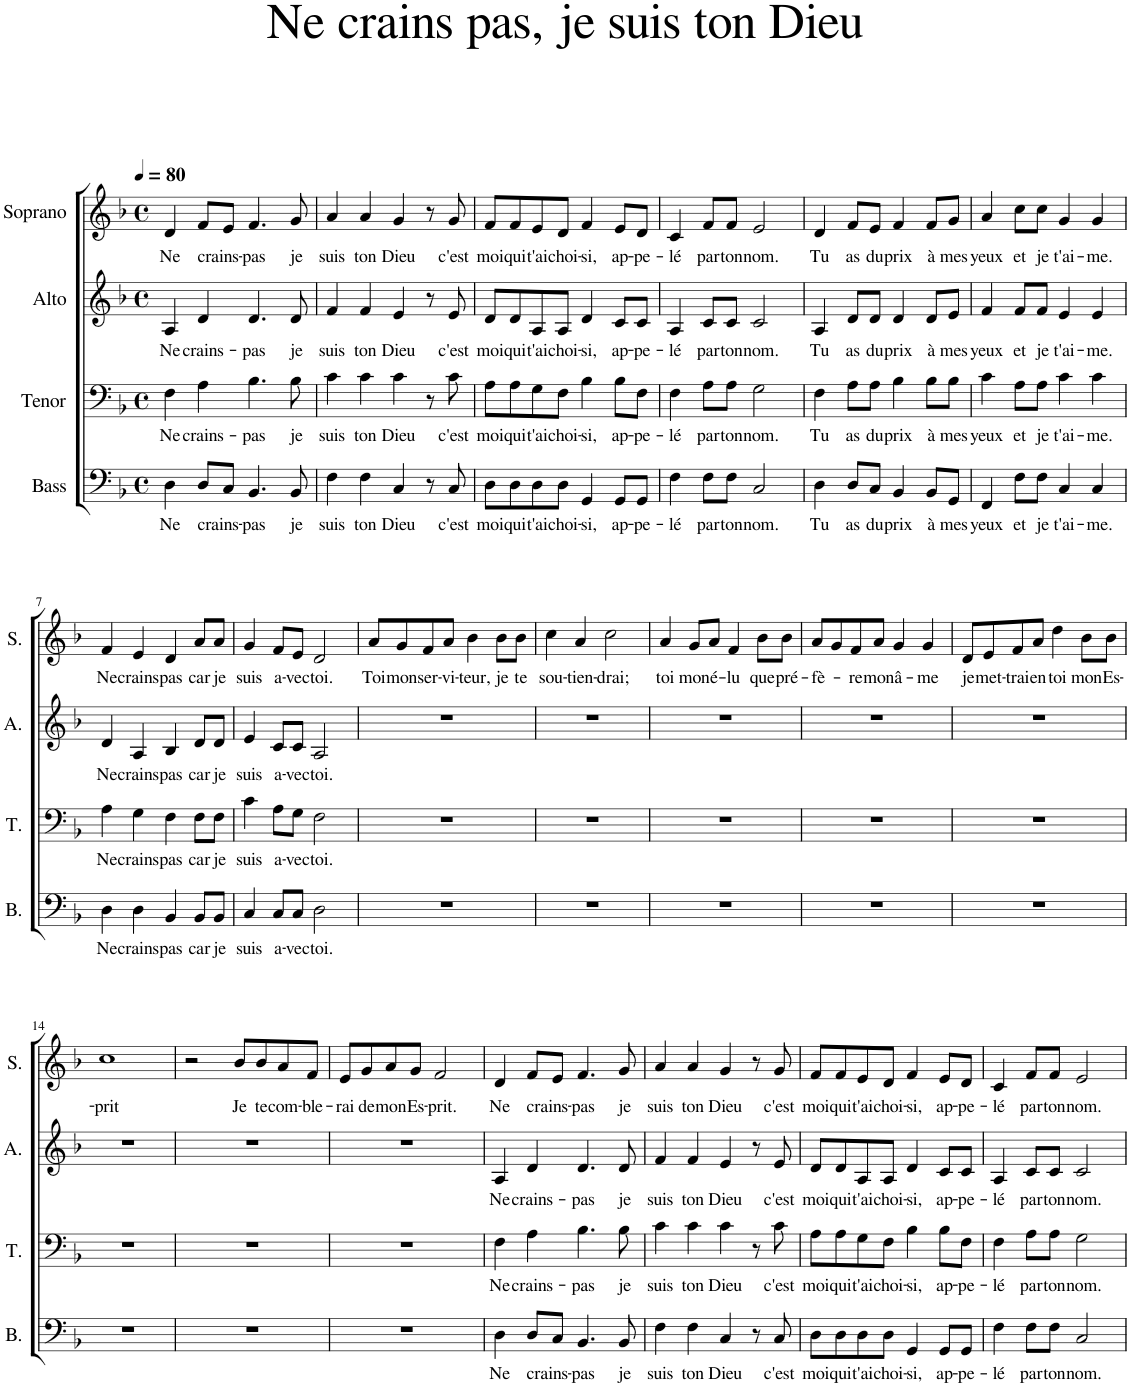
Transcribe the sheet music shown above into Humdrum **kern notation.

**kern	**text	**kern	**text	**kern	**text	**kern	**text
*part4	*part4	*part3	*part3	*part2	*part2	*part1	*part1
*staff4	*staff4	*staff3	*staff3	*staff2	*staff2	*staff1	*staff1
*I"Bass	*	*I"Tenor	*	*I"Alto	*	*I"Soprano	*
*I'B.	*	*I'T.	*	*I'A.	*	*I'S.	*
*clefF4	*	*clefF4	*	*clefG2	*	*clefG2	*
*k[b-]	*	*k[b-]	*	*k[b-]	*	*k[b-]	*
*M4/4	*	*M4/4	*	*M4/4	*	*M4/4	*
*met(c)	*	*met(c)	*	*met(c)	*	*met(c)	*
*MM80	*	*MM80	*	*MM80	*	*MM80	*
=1	=1	=1	=1	=1	=1	=1	=1
!	!LO:LY:b	!	!LO:LY:b	!	!LO:LY:b	!	!LO:LY:b
4D\	Ne	4F\	Ne	4A/	Ne	4d/	Ne
!	!LO:LY:b	!	!LO:LY:b	!	!LO:LY:b	!	!LO:LY:b
8D/L	crains-	4A\	crains-	4d/	crains-	8f/L	crains-
8C/J	.	.	.	.	.	8e/J	.
!	!LO:LY:b	!	!LO:LY:b	!	!LO:LY:b	!	!LO:LY:b
4.BB-/	-pas	4.B-\	-pas	4.d/	-pas	4.f/	-pas
!	!LO:LY:b	!	!LO:LY:b	!	!LO:LY:b	!	!LO:LY:b
8BB-/	je	8B-\	je	8d/	je	8g/	je
=2	=2	=2	=2	=2	=2	=2	=2
!	!LO:LY:b	!	!LO:LY:b	!	!LO:LY:b	!	!LO:LY:b
4F\	suis	4c\	suis	4f/	suis	4a/	suis
!	!LO:LY:b	!	!LO:LY:b	!	!LO:LY:b	!	!LO:LY:b
4F\	ton	4c\	ton	4f/	ton	4a/	ton
!	!LO:LY:b	!	!LO:LY:b	!	!LO:LY:b	!	!LO:LY:b
4C/	Dieu	4c\	Dieu	4e/	Dieu	4g/	Dieu
8r	.	8r	.	8r	.	8r	.
!	!LO:LY:b	!	!LO:LY:b	!	!LO:LY:b	!	!LO:LY:b
8C/	c'est	8c\	c'est	8e/	c'est	8g/	c'est
=3	=3	=3	=3	=3	=3	=3	=3
!	!LO:LY:b	!	!LO:LY:b	!	!LO:LY:b	!	!LO:LY:b
8D\L	moi	8A\L	moi	8d/L	moi	8f/L	moi
!	!LO:LY:b	!	!LO:LY:b	!	!LO:LY:b	!	!LO:LY:b
8D\	qui	8A\	qui	8d/	qui	8f/	qui
!	!LO:LY:b	!	!LO:LY:b	!	!LO:LY:b	!	!LO:LY:b
8D\	t'ai	8G\	t'ai	8A/	t'ai	8e/	t'ai
!	!LO:LY:b	!	!LO:LY:b	!	!LO:LY:b	!	!LO:LY:b
8D\J	choi-	8F\J	choi-	8A/J	choi-	8d/J	choi-
!	!LO:LY:b	!	!LO:LY:b	!	!LO:LY:b	!	!LO:LY:b
4GG/	-si,	4B-\	-si,	4d/	-si,	4f/	-si,
!	!LO:LY:b	!	!LO:LY:b	!	!LO:LY:b	!	!LO:LY:b
8GG/L	ap-	8B-\L	ap-	8c/L	ap-	8e/L	ap-
!	!LO:LY:b	!	!LO:LY:b	!	!LO:LY:b	!	!LO:LY:b
8GG/J	-pe-	8F\J	-pe-	8c/J	-pe-	8d/J	-pe-
=4	=4	=4	=4	=4	=4	=4	=4
!	!LO:LY:b	!	!LO:LY:b	!	!LO:LY:b	!	!LO:LY:b
4F\	-lé	4F\	-lé	4A/	-lé	4c/	-lé
!	!LO:LY:b	!	!LO:LY:b	!	!LO:LY:b	!	!LO:LY:b
8F\L	par	8A\L	par	8c/L	par	8f/L	par
!	!LO:LY:b	!	!LO:LY:b	!	!LO:LY:b	!	!LO:LY:b
8F\J	ton	8A\J	ton	8c/J	ton	8f/J	ton
!	!LO:LY:b	!	!LO:LY:b	!	!LO:LY:b	!	!LO:LY:b
2C/	nom.	2G\	nom.	2c/	nom.	2e/	nom.
=5	=5	=5	=5	=5	=5	=5	=5
!	!LO:LY:b	!	!LO:LY:b	!	!LO:LY:b	!	!LO:LY:b
4D\	Tu	4F\	Tu	4A/	Tu	4d/	Tu
!	!LO:LY:b	!	!LO:LY:b	!	!LO:LY:b	!	!LO:LY:b
8D/L	as	8A\L	as	8d/L	as	8f/L	as
!	!LO:LY:b	!	!LO:LY:b	!	!LO:LY:b	!	!LO:LY:b
8C/J	du	8A\J	du	8d/J	du	8e/J	du
!	!LO:LY:b	!	!LO:LY:b	!	!LO:LY:b	!	!LO:LY:b
4BB-/	prix	4B-\	prix	4d/	prix	4f/	prix
!	!LO:LY:b	!	!LO:LY:b	!	!LO:LY:b	!	!LO:LY:b
8BB-/L	à	8B-\L	à	8d/L	à	8f/L	à
!	!LO:LY:b	!	!LO:LY:b	!	!LO:LY:b	!	!LO:LY:b
8GG/J	mes	8B-\J	mes	8e/J	mes	8g/J	mes
=6	=6	=6	=6	=6	=6	=6	=6
!	!LO:LY:b	!	!LO:LY:b	!	!LO:LY:b	!	!LO:LY:b
4FF/	yeux	4c\	yeux	4f/	yeux	4a/	yeux
!	!LO:LY:b	!	!LO:LY:b	!	!LO:LY:b	!	!LO:LY:b
8F\L	et	8A\L	et	8f/L	et	8cc\L	et
!	!LO:LY:b	!	!LO:LY:b	!	!LO:LY:b	!	!LO:LY:b
8F\J	je	8A\J	je	8f/J	je	8cc\J	je
!	!LO:LY:b	!	!LO:LY:b	!	!LO:LY:b	!	!LO:LY:b
4C/	t'ai-	4c\	t'ai-	4e/	t'ai-	4g/	t'ai-
!	!LO:LY:b	!	!LO:LY:b	!	!LO:LY:b	!	!LO:LY:b
4C/	-me.	4c\	-me.	4e/	-me.	4g/	-me.
!!LO:LB:g=z
=7	=7	=7	=7	=7	=7	=7	=7
!	!LO:LY:b	!	!LO:LY:b	!	!LO:LY:b	!	!LO:LY:b
4D\	Ne	4A\	Ne	4d/	Ne	4f/	Ne
!	!LO:LY:b	!	!LO:LY:b	!	!LO:LY:b	!	!LO:LY:b
4D\	crains	4G\	crains	4A/	crains	4e/	crains
!	!LO:LY:b	!	!LO:LY:b	!	!LO:LY:b	!	!LO:LY:b
4BB-/	pas	4F\	pas	4B-/	pas	4d/	pas
!	!LO:LY:b	!	!LO:LY:b	!	!LO:LY:b	!	!LO:LY:b
8BB-/L	car	8F\L	car	8d/L	car	8a/L	car
!	!LO:LY:b	!	!LO:LY:b	!	!LO:LY:b	!	!LO:LY:b
8BB-/J	je	8F\J	je	8d/J	je	8a/J	je
=8	=8	=8	=8	=8	=8	=8	=8
!	!LO:LY:b	!	!LO:LY:b	!	!LO:LY:b	!	!LO:LY:b
4C/	suis	4c\	suis	4e/	suis	4g/	suis
!	!LO:LY:b	!	!LO:LY:b	!	!LO:LY:b	!	!LO:LY:b
8C/L	a-	8A\L	a-	8c/L	a-	8f/L	a-
!	!LO:LY:b	!	!LO:LY:b	!	!LO:LY:b	!	!LO:LY:b
8C/J	-vec	8G\J	-vec	8c/J	-vec	8e/J	-vec
!	!LO:LY:b	!	!LO:LY:b	!	!LO:LY:b	!	!LO:LY:b
2D\	toi.	2F\	toi.	2A/	toi.	2d/	toi.
=9	=9	=9	=9	=9	=9	=9	=9
!	!	!	!	!	!	!	!LO:LY:b
1r	.	1r	.	1r	.	8a/L	Toi
!	!	!	!	!	!	!	!LO:LY:b
.	.	.	.	.	.	8g/	mon
!	!	!	!	!	!	!	!LO:LY:b
.	.	.	.	.	.	8f/	ser-
!	!	!	!	!	!	!	!LO:LY:b
.	.	.	.	.	.	8a/J	-vi-
!	!	!	!	!	!	!	!LO:LY:b
.	.	.	.	.	.	4b-\	-teur,
!	!	!	!	!	!	!	!LO:LY:b
.	.	.	.	.	.	8b-\L	je
!	!	!	!	!	!	!	!LO:LY:b
.	.	.	.	.	.	8b-\J	te
=10	=10	=10	=10	=10	=10	=10	=10
!	!	!	!	!	!	!	!LO:LY:b
1r	.	1r	.	1r	.	4cc\	sou-
!	!	!	!	!	!	!	!LO:LY:b
.	.	.	.	.	.	4a/	-tien-
!	!	!	!	!	!	!	!LO:LY:b
.	.	.	.	.	.	2cc\	-drai;
=11	=11	=11	=11	=11	=11	=11	=11
!	!	!	!	!	!	!	!LO:LY:b
1r	.	1r	.	1r	.	4a/	toi
!	!	!	!	!	!	!	!LO:LY:b
.	.	.	.	.	.	8g/L	mon
!	!	!	!	!	!	!	!LO:LY:b
.	.	.	.	.	.	8a/J	é-
!	!	!	!	!	!	!	!LO:LY:b
.	.	.	.	.	.	4f/	-lu
!	!	!	!	!	!	!	!LO:LY:b
.	.	.	.	.	.	8b-\L	que
!	!	!	!	!	!	!	!LO:LY:b
.	.	.	.	.	.	8b-\J	pré-
=12	=12	=12	=12	=12	=12	=12	=12
!	!	!	!	!	!	!	!LO:LY:b
1r	.	1r	.	1r	.	8a/L	-fè-
.	.	.	.	.	.	8g/	.
!	!	!	!	!	!	!	!LO:LY:b
.	.	.	.	.	.	8f/	-re
!	!	!	!	!	!	!	!LO:LY:b
.	.	.	.	.	.	8a/J	mon
!	!	!	!	!	!	!	!LO:LY:b
.	.	.	.	.	.	4g/	â-
!	!	!	!	!	!	!	!LO:LY:b
.	.	.	.	.	.	4g/	-me
=13	=13	=13	=13	=13	=13	=13	=13
!	!	!	!	!	!	!	!LO:LY:b
1r	.	1r	.	1r	.	8d/L	je
!	!	!	!	!	!	!	!LO:LY:b
.	.	.	.	.	.	8e/	met-
!	!	!	!	!	!	!	!LO:LY:b
.	.	.	.	.	.	8f/	-trai
!	!	!	!	!	!	!	!LO:LY:b
.	.	.	.	.	.	8a/J	en
!	!	!	!	!	!	!	!LO:LY:b
.	.	.	.	.	.	4dd\	toi
!	!	!	!	!	!	!	!LO:LY:b
.	.	.	.	.	.	8b-\L	mon
!	!	!	!	!	!	!	!LO:LY:b
.	.	.	.	.	.	8b-\J	Es-
!!LO:LB:g=z
=14	=14	=14	=14	=14	=14	=14	=14
!	!	!	!	!	!	!	!LO:LY:b
1r	.	1r	.	1r	.	1cc	-prit
=15	=15	=15	=15	=15	=15	=15	=15
1r	.	1r	.	1r	.	2r	.
!	!	!	!	!	!	!	!LO:LY:b
.	.	.	.	.	.	8b-/L	Je
!	!	!	!	!	!	!	!LO:LY:b
.	.	.	.	.	.	8b-/	te
!	!	!	!	!	!	!	!LO:LY:b
.	.	.	.	.	.	8a/	com-
!	!	!	!	!	!	!	!LO:LY:b
.	.	.	.	.	.	8f/J	-ble-
=16	=16	=16	=16	=16	=16	=16	=16
!	!	!	!	!	!	!	!LO:LY:b
1r	.	1r	.	1r	.	8e/L	-rai
!	!	!	!	!	!	!	!LO:LY:b
.	.	.	.	.	.	8g/	de
!	!	!	!	!	!	!	!LO:LY:b
.	.	.	.	.	.	8a/	mon
!	!	!	!	!	!	!	!LO:LY:b
.	.	.	.	.	.	8g/J	Es-
!	!	!	!	!	!	!	!LO:LY:b
.	.	.	.	.	.	2f/	-prit.
=17	=17	=17	=17	=17	=17	=17	=17
!	!LO:LY:b	!	!LO:LY:b	!	!LO:LY:b	!	!LO:LY:b
4D\	Ne	4F\	Ne	4A/	Ne	4d/	Ne
!	!LO:LY:b	!	!LO:LY:b	!	!LO:LY:b	!	!LO:LY:b
8D/L	crains-	4A\	crains-	4d/	crains-	8f/L	crains-
8C/J	.	.	.	.	.	8e/J	.
!	!LO:LY:b	!	!LO:LY:b	!	!LO:LY:b	!	!LO:LY:b
4.BB-/	-pas	4.B-\	-pas	4.d/	-pas	4.f/	-pas
!	!LO:LY:b	!	!LO:LY:b	!	!LO:LY:b	!	!LO:LY:b
8BB-/	je	8B-\	je	8d/	je	8g/	je
=18	=18	=18	=18	=18	=18	=18	=18
!	!LO:LY:b	!	!LO:LY:b	!	!LO:LY:b	!	!LO:LY:b
4F\	suis	4c\	suis	4f/	suis	4a/	suis
!	!LO:LY:b	!	!LO:LY:b	!	!LO:LY:b	!	!LO:LY:b
4F\	ton	4c\	ton	4f/	ton	4a/	ton
!	!LO:LY:b	!	!LO:LY:b	!	!LO:LY:b	!	!LO:LY:b
4C/	Dieu	4c\	Dieu	4e/	Dieu	4g/	Dieu
8r	.	8r	.	8r	.	8r	.
!	!LO:LY:b	!	!LO:LY:b	!	!LO:LY:b	!	!LO:LY:b
8C/	c'est	8c\	c'est	8e/	c'est	8g/	c'est
=19	=19	=19	=19	=19	=19	=19	=19
!	!LO:LY:b	!	!LO:LY:b	!	!LO:LY:b	!	!LO:LY:b
8D\L	moi	8A\L	moi	8d/L	moi	8f/L	moi
!	!LO:LY:b	!	!LO:LY:b	!	!LO:LY:b	!	!LO:LY:b
8D\	qui	8A\	qui	8d/	qui	8f/	qui
!	!LO:LY:b	!	!LO:LY:b	!	!LO:LY:b	!	!LO:LY:b
8D\	t'ai	8G\	t'ai	8A/	t'ai	8e/	t'ai
!	!LO:LY:b	!	!LO:LY:b	!	!LO:LY:b	!	!LO:LY:b
8D\J	choi-	8F\J	choi-	8A/J	choi-	8d/J	choi-
!	!LO:LY:b	!	!LO:LY:b	!	!LO:LY:b	!	!LO:LY:b
4GG/	-si,	4B-\	-si,	4d/	-si,	4f/	-si,
!	!LO:LY:b	!	!LO:LY:b	!	!LO:LY:b	!	!LO:LY:b
8GG/L	ap-	8B-\L	ap-	8c/L	ap-	8e/L	ap-
!	!LO:LY:b	!	!LO:LY:b	!	!LO:LY:b	!	!LO:LY:b
8GG/J	-pe-	8F\J	-pe-	8c/J	-pe-	8d/J	-pe-
=20	=20	=20	=20	=20	=20	=20	=20
!	!LO:LY:b	!	!LO:LY:b	!	!LO:LY:b	!	!LO:LY:b
4F\	-lé	4F\	-lé	4A/	-lé	4c/	-lé
!	!LO:LY:b	!	!LO:LY:b	!	!LO:LY:b	!	!LO:LY:b
8F\L	par	8A\L	par	8c/L	par	8f/L	par
!	!LO:LY:b	!	!LO:LY:b	!	!LO:LY:b	!	!LO:LY:b
8F\J	ton	8A\J	ton	8c/J	ton	8f/J	ton
!	!LO:LY:b	!	!LO:LY:b	!	!LO:LY:b	!	!LO:LY:b
2C/	nom.	2G\	nom.	2c/	nom.	2e/	nom.
=	=	=	=	=	=	=	=
*-	*-	*-	*-	*-	*-	*-	*-
